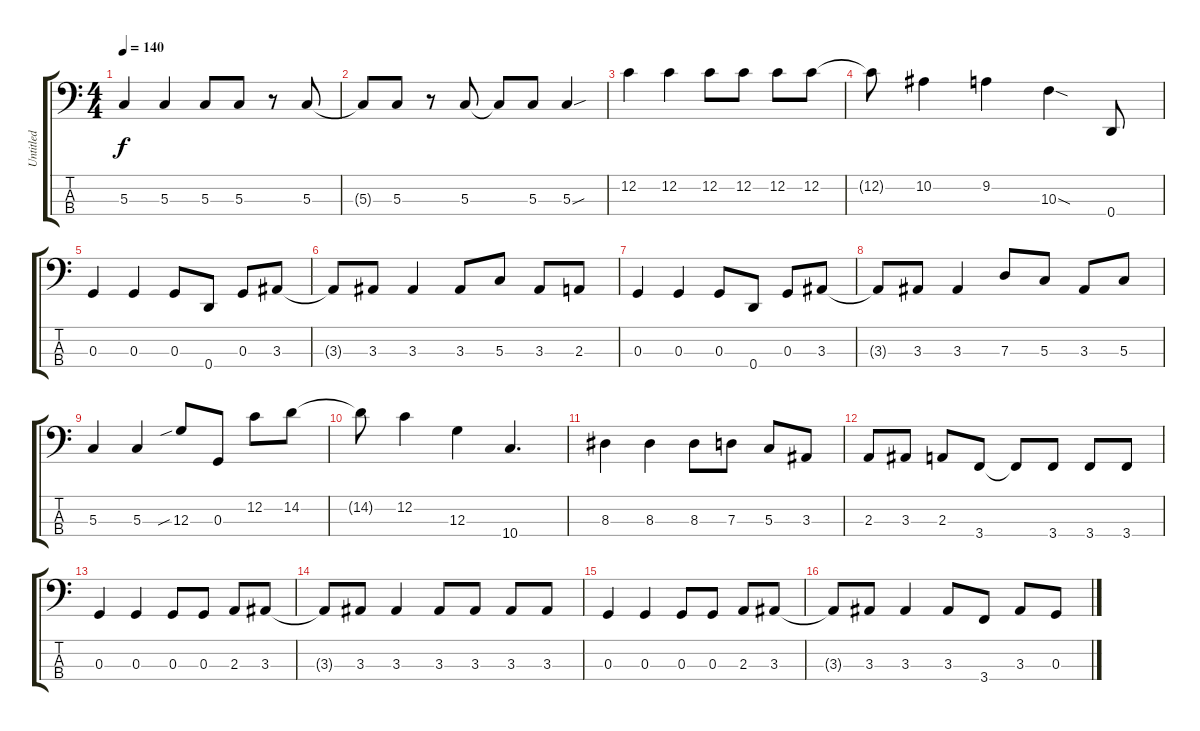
\track ("Untitled" "Untitled") {instrument electricbassfinger}
\staff {score tabs}
\tuning (F2 C2 G1 D1) {hide}
\ts (4 4)
\tempo 140
\clef f4
\ks c
5.3.4{dy f} 5.3.4 5.3.8 5.3.8 r.8 5.3.8 |
5.3{t}.8 5.3.8 r.8 5.3.8 5.3{t}.8 5.3.8 5.3{sou}.4 |
12.2.4 12.2.4 12.2.8 12.2.8 12.2.8 12.2.8 |
12.2{t}.8 10.2.4 9.2.4 10.3{sod}.4 0.4.8 |
0.3.4 0.3.4 0.3.8 0.4.8 0.3.8 3.3.8 |
3.3{t}.8 3.3.8 3.3.4 3.3.8 5.3.8 3.3.8 2.3.8 |
0.3.4 0.3.4 0.3.8 0.4.8 0.3.8 3.3.8 |
3.3{t}.8 3.3.8 3.3.4 7.3.8 5.3.8 3.3.8 5.3.8 |
5.3.4 5.3.4 12.3{sib}.8 0.3.8 12.2.8 14.2.8 |
14.2{t}.8 12.2.4 12.3.4 10.4.4{d} |
8.3.4 8.3.4 8.3.8 7.3.8 5.3.8 3.3.8 |
2.3.8 3.3.8 2.3.8 3.4.8 3.4{t}.8 3.4.8 3.4.8 3.4.8 |
0.3.4 0.3.4 0.3.8 0.3.8 2.3.8 3.3.8 |
3.3{t}.8 3.3.8 3.3.4 3.3.8 3.3.8 3.3.8 3.3.8 |
0.3.4 0.3.4 0.3.8 0.3.8 2.3.8 3.3.8 |
3.3{t}.8 3.3.8 3.3.4 3.3.8 3.4.8 3.3.8 0.3.8
